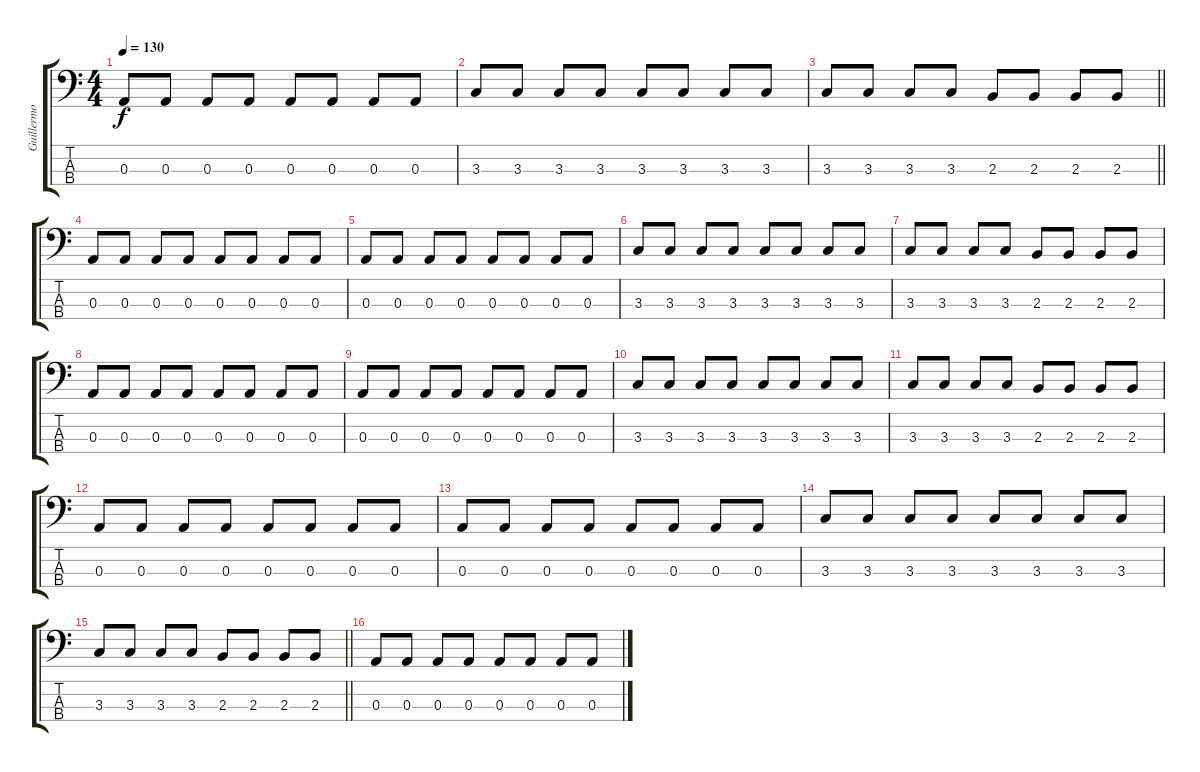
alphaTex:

\track ("Guillermo Sánchez" "Guillermo ") {instrument electricbassfinger}
\staff {score tabs}
\tuning (G2 D2 A1 E1) {hide}
\ts (4 4)
\tempo 130
\clef f4
\ks c
0.3.8{dy f} 0.3.8 0.3.8 0.3.8 0.3.8 0.3.8 0.3.8 0.3.8 |
3.3.8 3.3.8 3.3.8 3.3.8 3.3.8 3.3.8 3.3.8 3.3.8 |
\barLineRight lightlight
3.3.8 3.3.8 3.3.8 3.3.8 2.3.8 2.3.8 2.3.8 2.3.8 |
0.3.8 0.3.8 0.3.8 0.3.8 0.3.8 0.3.8 0.3.8 0.3.8 |
0.3.8 0.3.8 0.3.8 0.3.8 0.3.8 0.3.8 0.3.8 0.3.8 |
3.3.8 3.3.8 3.3.8 3.3.8 3.3.8 3.3.8 3.3.8 3.3.8 |
3.3.8 3.3.8 3.3.8 3.3.8 2.3.8 2.3.8 2.3.8 2.3.8 |
0.3.8 0.3.8 0.3.8 0.3.8 0.3.8 0.3.8 0.3.8 0.3.8 |
0.3.8 0.3.8 0.3.8 0.3.8 0.3.8 0.3.8 0.3.8 0.3.8 |
3.3.8 3.3.8 3.3.8 3.3.8 3.3.8 3.3.8 3.3.8 3.3.8 |
3.3.8 3.3.8 3.3.8 3.3.8 2.3.8 2.3.8 2.3.8 2.3.8 |
0.3.8 0.3.8 0.3.8 0.3.8 0.3.8 0.3.8 0.3.8 0.3.8 |
0.3.8 0.3.8 0.3.8 0.3.8 0.3.8 0.3.8 0.3.8 0.3.8 |
3.3.8 3.3.8 3.3.8 3.3.8 3.3.8 3.3.8 3.3.8 3.3.8 |
\barLineRight lightlight
3.3.8 3.3.8 3.3.8 3.3.8 2.3.8 2.3.8 2.3.8 2.3.8 |
0.3.8 0.3.8 0.3.8 0.3.8 0.3.8 0.3.8 0.3.8 0.3.8
